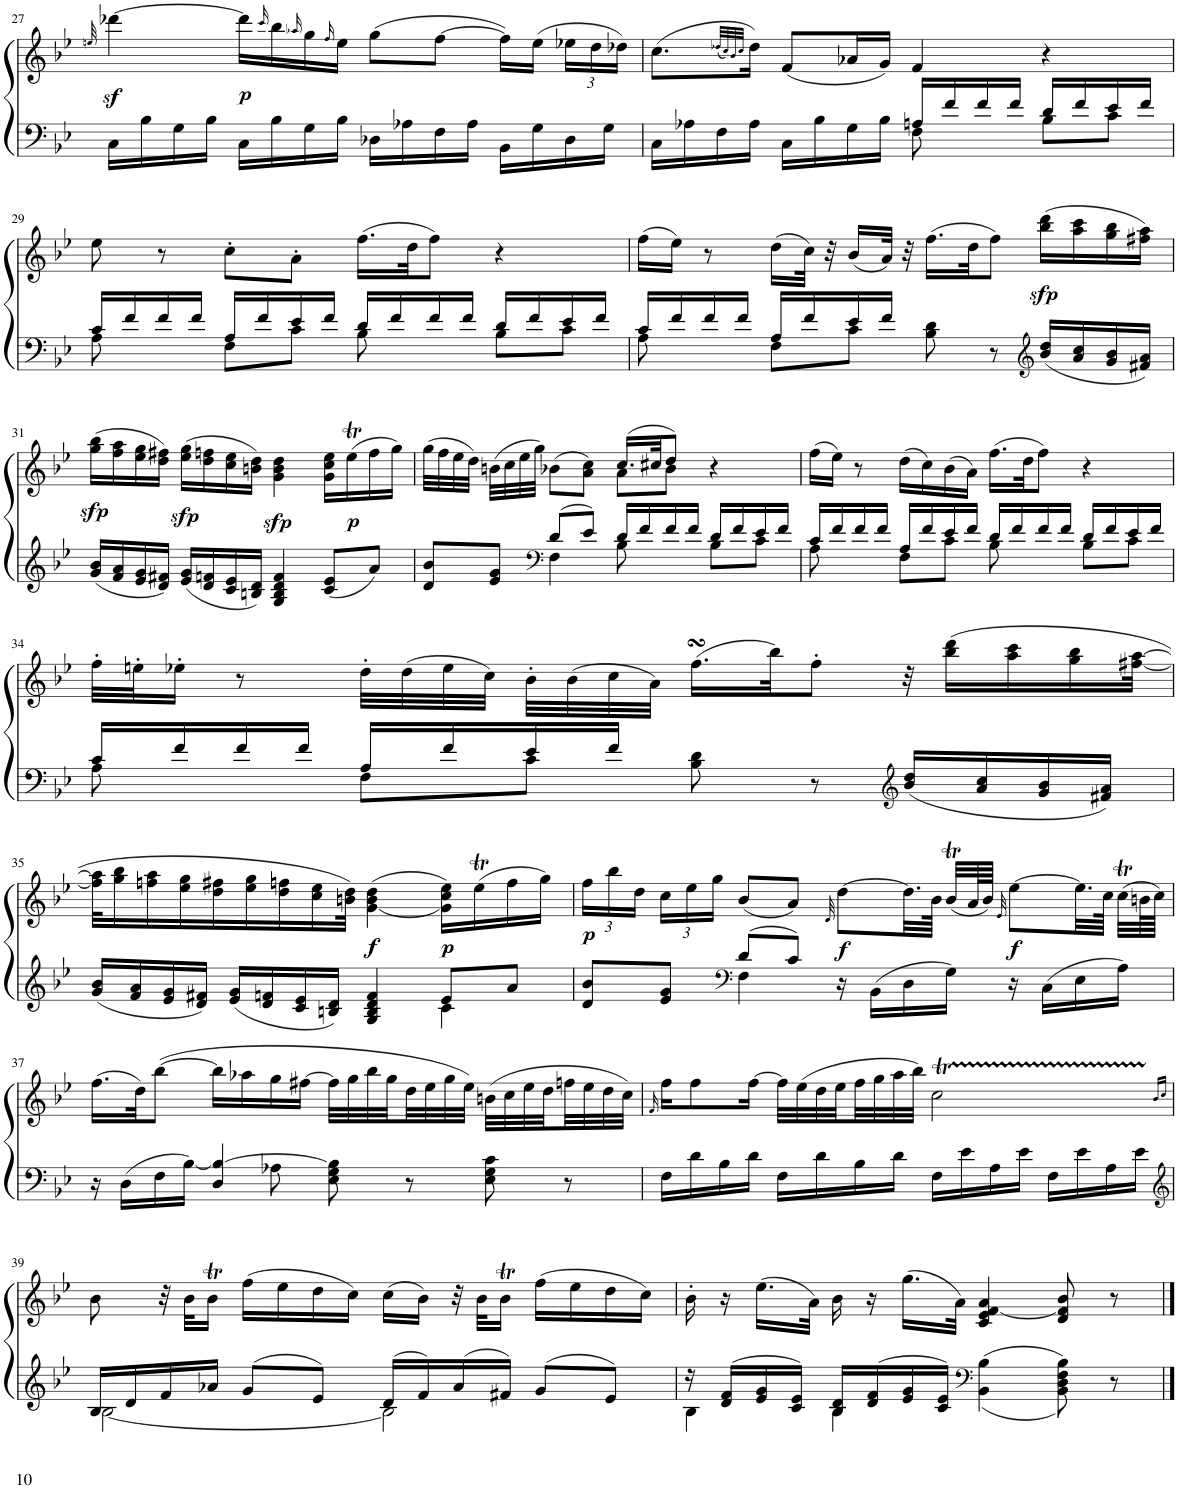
**kern	**kern	**dynam
*part1	*part1	*part1
*staff2	*staff1	*staff1/2
*I"Piano	*	*
*I'Pno.	*	*
!!LO:PB:g=z
*clefF4	*clefG2	*
*k[b-e-]	*k[b-e-]	*
*M4/4	*M4/4	*
*met(c)	*met(c)	*
=27	=27	=27
.	32qeen/	.
16C\LL	[4ddd-Xz<\	.
16B-\	.	.
16G\	.	.
16B-\JJ	.	.
!	!	!LO:DY:b
16C\LL	16ddd-\LL]	p
.	16qccc/	.
16B-\	16bb-\	.
.	16qaa-X/	.
16G\	16gg\	.
.	16qff/	.
16B-\JJ	16ee\JJ	.
16D-X\LL	(8gg\L	.
16A-X\	.	.
16F\	[8ff\J	.
16A-\JJ	.	.
16BB-\LL	16ff\LL])	.
16G\	(16ee\JJ	.
*	*Xbrackettup	*
16D-\	24ee-X\LL	.
.	24dd\	.
16G\JJ	.	.
.	24dd-X\JJ)	.
=28	=28	=28
*^	*	*
16C\LL	2ryy	(8.cc\L	.
16A-X\	.	.	.
16F\	.	.	.
.	.	(32qdd-X/LLL	.
.	.	32qcc/)	.
.	.	32qb-/	.
.	.	32qcc/JJJ	.
16A-\JJ	.	16dd-\Jk)	.
16C\LL	.	(8f/L	.
16B-\	.	.	.
16G\	.	16a-X/L	.
16B-\JJ	.	16g/JJ)	.
16An/LL	8F\	4f/	.
16f/	.	.	.
16f/	8ryy	.	.
16f/JJ	.	.	.
16d/LL	8B-\L	4r	.
16f/	.	.	.
16e-/	8c\J	.	.
16f/JJ	.	.	.
!!LO:LB:g=z
=29	=29	=29	=29
16c/LL	8A\	8ee-\	.
16f/	.	.	.
16f/	8ryy	8r	.
16f/JJ	.	.	.
16A/LL	8F\L	8cc'\L	.
16f/	.	.	.
16e-/	8c\J	8a'\J	.
16f/JJ	.	.	.
16d/LL	8B-\	(16.ff\LL	.
16f/	.	.	.
.	.	32dd\JK	.
16f/	8ryy	8ff\J)	.
16f/JJ	.	.	.
16d/LL	8B-\L	4r	.
16f/	.	.	.
16e-/	8c\J	.	.
16f/JJ	.	.	.
=30	=30	=30	=30
16c/LL	8A\	(16ff\LL	.
16f/	.	16ee-\JJ)	.
16f/	8ryy	8r	.
16f/JJ	.	.	.
16A/LL	8F\L	(16dd\LL	.
16f/	.	32cc\JJk)	.
.	.	32r	.
16e-/	8c\J	(16b-/LL	.
16f/JJ	.	32a/JJk)	.
.	.	32r	.
8B-\ 8d\	2ryy	(16.ff\LL	.
.	.	32dd\JK	.
8r	.	8ff\J)	.
*clefG2	*	*	*
!	!	!	!LO:DY:b
16b-/ 16dd/LL	.	(16bb-\ 16ddd\LL	sfp
16a/ 16cc/	.	16aa\ 16ccc\	.
16g/ 16b-/	.	16gg\ 16bb-\	.
16f#X/ 16a/JJ	.	16ff#X\ 16aa\JJ)	.
*v	*v	*	*
!!LO:LB:g=z
=31	=31	=31
!	!	!LO:DY:b
16g/ 16b-/LL	(16gg\ 16bb-\LL	sfp
16f/ 16a/	16ff\ 16aa\	.
16e-/ 16g/	16ee-\ 16gg\	.
16d/ 16f#X/JJ	16dd\ 16ff#X\JJ)	.
!	!	!LO:DY:b
16e-/ 16g/LL	(16ee-\ 16gg\LL	sfp
16d/ 16fn/	16dd\ 16ffn\	.
16c/ 16e-/	16cc\ 16ee-\	.
16Bn/ 16d/JJ	16bn\ 16dd\JJ)	.
!	!	!LO:DY:b
4G/ 4B/ 4d/ 4f/	4g\ 4b\ 4dd\	sfp
8c/ 8e-/L	16g\ 16cc\ 16ee-\LL	.
!	!	!LO:DY:b
.	(16ee-T\	p
8a/J	16ff\	.
.	16gg\JJ)	.
=32	=32	=32
*^	*^	*
8d/ 8b-/L	4ryy	(>32gg\LLL	2ryy	.
.	.	32ff\	.	.
.	.	32ee-\	.	.
.	.	32dd\JJJ)	.	.
8e-/ 8g/J	.	(>32bn\LLL	.	.
.	.	32cc\	.	.
.	.	32ee-\	.	.
.	.	32gg\JJJ)	.	.
*clefF4	*	*	*	*
8d/L	4F\	(>8b-X\L	.	.
8e-/J	.	8a\ 8cc\J)	.	.
16d/LL	8B-\	(16.cc/LL	8a\L	.
16f/	.	.	.	.
.	.	32cc#X/JK	.	.
16f/	8ryy	8dd/J)	8b-\J	.
16f/JJ	.	.	.	.
16d/LL	8B-\L	4r	4ryy	.
16f/	.	.	.	.
16e-/	8c\J	.	.	.
16f/JJ	.	.	.	.
*	*	*v	*v	*
=33	=33	=33	=33
16c/LL	8A\	(16ff\LL	.
16f/	.	16ee-\JJ)	.
16f/	8ryy	8r	.
16f/JJ	.	.	.
16A/LL	8F\L	(16dd\LL	.
16f/	.	16cc\)	.
16e-/	8c\J	(16b-\	.
16f/JJ	.	16a\JJ)	.
16d/LL	8B-\	(16.ff\LL	.
16f/	.	.	.
.	.	32dd\JK	.
16f/	8ryy	8ff\J)	.
16f/JJ	.	.	.
16d/LL	8B-\L	4r	.
16f/	.	.	.
16e-/	8c\J	.	.
16f/JJ	.	.	.
!!LO:LB:g=z
=34	=34	=34	=34
16c/LL	8A\	32ff'\LLL	.
.	.	32een'\J	.
16f/	.	16ee-X'\JJ	.
16f/	8ryy	8r	.
16f/JJ	.	.	.
16A/LL	8F\L	32dd'\LLL	.
.	.	(32dd\	.
16f/	.	32ee-\	.
.	.	32cc\JJJ)	.
16e-/	8c\J	32b-'\LLL	.
.	.	(32b-\	.
16f/JJ	.	32cc\	.
.	.	32a\JJJ)	.
8B-\ 8d\	2ryy	(16.ffsSSS\LL	.
.	.	32bb-\JK)	.
8r	.	8ff'\J	.
*clefG2	*	*	*
16b-/ 16dd/LL	.	32r	.
.	.	(16bb-\ 16ddd\LL	.
16a/ 16cc/	.	.	.
.	.	16aa\ 16ccc\	.
16g/ 16b-/	.	.	.
.	.	16gg\ 16bb-\	.
16f#X/ 16a/JJ	.	.	.
.	.	[32ff#X\ [32aa\JJk	.
!!LO:LB:g=z
=35	=35	=35	=35
16g/ 16b-/LL	2.ryy	32ff#\] 32aa\]KLL	.
.	.	16gg\ 16bb-\	.
16f/ 16a/	.	.	.
.	.	16ffn\ 16aa\	.
16e-/ 16g/	.	.	.
.	.	16ee-\ 16gg\	.
16d/ 16f#X/JJ	.	.	.
.	.	16dd\ 16ff#X\	.
16e-/ 16g/LL	.	.	.
.	.	16ee-\ 16gg\	.
16d/ 16fn/	.	.	.
.	.	16dd\ 16ffn\	.
16c/ 16e-/	.	.	.
.	.	16cc\ 16ee-\	.
16Bn/ 16d/JJ	.	.	.
.	.	32bn\ 32dd\JJk)	.
!	!	!	!LO:DY:b
4G/ 4B/ 4d/ 4f/	.	(>[4g\ 4b\ 4dd\	f
!	!	!	!LO:DY:b
8e-/L	4c\	16g\] 16cc\ 16ee-\LL)	p
.	.	(16ee-T\	.
8a/J	.	16ff\	.
.	.	16gg\JJ)	.
=36	=36	=36	=36
!	!	!	!LO:DY:b
8d/ 8b-/L	4ryy	24ff\LL	p
.	.	24bb-\	.
.	.	24dd\JJ	.
8e-/ 8g/J	.	24cc\LL	.
.	.	24ee-\	.
.	.	24gg\JJ	.
*clefF4	*	*	*
8d/L	4F\	(8b-/L	.
8c/J	.	8a/J)	.
.	.	32qd/	.
!	!	!	!LO:DY:b
16r	2ryy	[8dd\L	f
16BB-\LL	.	.	.
16D\	.	32.dd\LL]	.
.	.	64b-\JJJk	.
16G\JJ	.	(32b-T/LLL	.
.	.	64a/L	.
.	.	64b-/JJJJ)	.
.	.	32qe-/	.
!	!	!	!LO:DY:b
16r	.	[8ee-\L	f
16C\LL	.	.	.
16E-\	.	32.ee-\LL]	.
.	.	64cc\JJJk	.
16A\JJ	.	(32ccT\LLL	.
.	.	64bn\L	.
.	.	64cc\JJJJ)	.
!!LO:LB:g=z
=37	=37	=37	=37
16r	4.ryy	(16.ff\LL	.
16D\LL	.	.	.
.	.	32dd\JK)	.
16F\	.	([8bb-\J	.
[<16B-\JJ	.	.	.
4D/ 4B-/_	.	16bb-\LL]	.
.	.	16aa-X\	.
.	8A-X\	16gg\	.
.	.	[16ff#X\JJ	.
8E-\ 8G\ 8B-\]	2ryy	32ff#\LLL]	.
.	.	32gg\	.
.	.	32bb-\	.
.	.	32gg\	.
8r	.	32dd\	.
.	.	32ee-\	.
.	.	32gg\	.
.	.	32ee-\JJJ)	.
8E-\ 8G\ 8c\	.	(32bn\LLL	.
.	.	32cc\	.
.	.	32ee-\	.
.	.	32dd\	.
8r	.	32ffn\	.
.	.	32ee-\	.
.	.	32dd\	.
.	.	32cc\JJJ)	.
*v	*v	*	*
=38	=38	=38
.	16qf/	.
16F\LL	16ff\KL	.
16d\	8ff\	.
16B-\	.	.
16d\JJ	[16ff\Jk	.
16F\LL	32ff\LLL]	.
.	(32ee-\	.
16d\	32dd\	.
.	32ee-\	.
16B-\	32ff\	.
.	32gg\	.
16d\JJ	32aa\	.
.	32bb-\JJJ)	.
16F\LL	2ccT\	.
16e-\	.	.
16A\	.	.
16e-\JJ	.	.
16F\LL	.	.
16e-\	.	.
16A\	.	.
16e-\JJ	.	.
.	16qb-/LL	.
.	16qcc/JJ	.
!!LO:LB:g=z
=39	=39	=39
*clefG2	*	*
*^	*	*
16B-/LL	[2B-\	8b-\	.
16d/	.	.	.
16f/	.	32r	.
.	.	32b-\KLL	.
16a-X/JJ	.	16b-T\JJ	.
8g/L	.	(16ff\LL	.
.	.	16ee-\	.
8e-/J	.	16dd\	.
.	.	16cc\JJ)	.
16d/LL	2B-\]	(16cc\LL	.
16f/	.	16b-\JJ)	.
16a-/	.	32r	.
.	.	32b-\KLL	.
16f#X/JJ	.	16b-T\JJ	.
8g/L	.	(16ff\LL	.
.	.	16ee-\	.
8e-/J	.	16dd\	.
.	.	16cc\JJ)	.
=40	=40	=40	=40
16r	4B-\	16b-'\	.
16d/ 16f/LL	.	16r	.
16e-/ 16g/	.	(16.ee-\LL	.
16c/ 16e-/JJ	.	.	.
.	.	32a\JJk)	.
16B-/ 16d/LL	4B-\	16b-\	.
16d/ 16f/	.	16r	.
16e-/ 16g/	.	(16.gg\LL	.
16c/ 16e-/JJ	.	.	.
.	.	32a\JJk)	.
*clefF4	*	*	*
4BB-\ 4B-\	2ryy	4c/ 4e-/ [<4f/ 4a/	.
8BB-\ 8D\ 8F\ 8B-\	.	8d/ 8f/] 8b-/	.
8r	.	8r	.
*v	*v	*	*
==	==	==
*-	*-	*-
